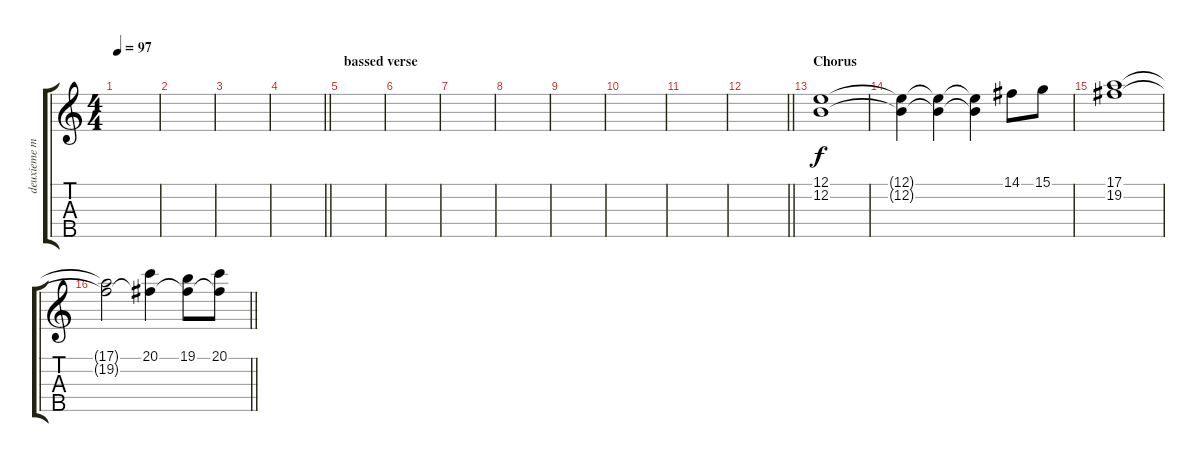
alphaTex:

\track ("deuxieme main de Thomas" "deuxieme m") {instrument lead2sawtooth}
\staff {score tabs}
\tuning (E4 B3 G3 D3 A2) {hide}
\ts (4 4)
\tempo 97
\clef g2
\ks c
|
|
|
\barLineRight lightlight
|
\section ("" "bassed verse")
|
|
|
|
|
|
|
\barLineRight lightlight
|
\section ("" "Chorus")
(12.1 12.2).1 |
(12.1{t} 12.2{t}).4 (12.1{t} 12.2{t}).4 (12.1{t} 12.2{t}).4 14.1.8 15.1.8 |
(17.1 19.2).1 |
\barLineRight lightlight
(17.1{t} 19.2{t}).2 (20.1 19.2{t}).4 (19.1 19.2{t}).8 (20.1 19.2{t}).8
